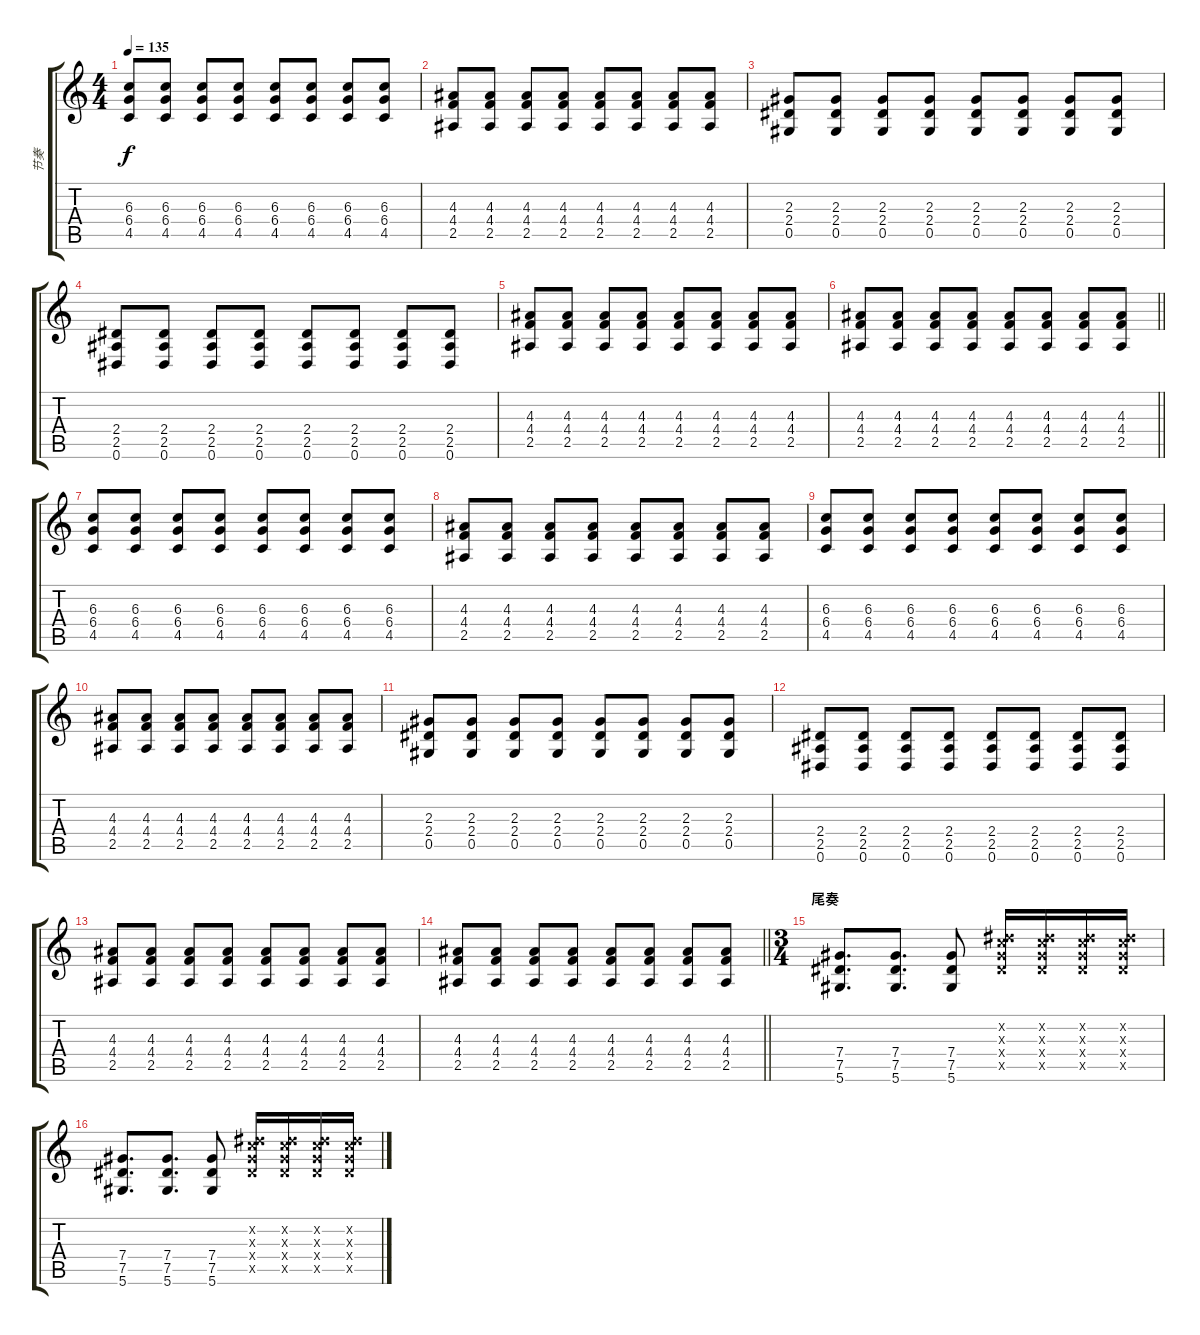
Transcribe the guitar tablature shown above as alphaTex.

\track ("节奏 " "节奏 ") {instrument distortionguitar}
\staff {score tabs}
\tuning (Eb4 Bb3 Gb3 Db3 Ab2 Eb2) {hide}
\ts (4 4)
\tempo 135
\clef g2
\ks c
(6.3 6.4 4.5).8{dy f} (6.3 6.4 4.5).8 (6.3 6.4 4.5).8 (6.3 6.4 4.5).8 (6.3 6.4 4.5).8 (6.3 6.4 4.5).8 (6.3 6.4 4.5).8 (6.3 6.4 4.5).8 |
(4.3 4.4 2.5).8 (4.3 4.4 2.5).8 (4.3 4.4 2.5).8 (4.3 4.4 2.5).8 (4.3 4.4 2.5).8 (4.3 4.4 2.5).8 (4.3 4.4 2.5).8 (4.3 4.4 2.5).8 |
(2.3 2.4 0.5).8 (2.3 2.4 0.5).8 (2.3 2.4 0.5).8 (2.3 2.4 0.5).8 (2.3 2.4 0.5).8 (2.3 2.4 0.5).8 (2.3 2.4 0.5).8 (2.3 2.4 0.5).8 |
(2.4 2.5 0.6).8 (2.4 2.5 0.6).8 (2.4 2.5 0.6).8 (2.4 2.5 0.6).8 (2.4 2.5 0.6).8 (2.4 2.5 0.6).8 (2.4 2.5 0.6).8 (2.4 2.5 0.6).8 |
(4.3 4.4 2.5).8 (4.3 4.4 2.5).8 (4.3 4.4 2.5).8 (4.3 4.4 2.5).8 (4.3 4.4 2.5).8 (4.3 4.4 2.5).8 (4.3 4.4 2.5).8 (4.3 4.4 2.5).8 |
\barLineRight lightlight
(4.3 4.4 2.5).8 (4.3 4.4 2.5).8 (4.3 4.4 2.5).8 (4.3 4.4 2.5).8 (4.3 4.4 2.5).8 (4.3 4.4 2.5).8 (4.3 4.4 2.5).8 (4.3 4.4 2.5).8 |
(6.3 6.4 4.5).8 (6.3 6.4 4.5).8 (6.3 6.4 4.5).8 (6.3 6.4 4.5).8 (6.3 6.4 4.5).8 (6.3 6.4 4.5).8 (6.3 6.4 4.5).8 (6.3 6.4 4.5).8 |
(4.3 4.4 2.5).8 (4.3 4.4 2.5).8 (4.3 4.4 2.5).8 (4.3 4.4 2.5).8 (4.3 4.4 2.5).8 (4.3 4.4 2.5).8 (4.3 4.4 2.5).8 (4.3 4.4 2.5).8 |
(6.3 6.4 4.5).8 (6.3 6.4 4.5).8 (6.3 6.4 4.5).8 (6.3 6.4 4.5).8 (6.3 6.4 4.5).8 (6.3 6.4 4.5).8 (6.3 6.4 4.5).8 (6.3 6.4 4.5).8 |
(4.3 4.4 2.5).8 (4.3 4.4 2.5).8 (4.3 4.4 2.5).8 (4.3 4.4 2.5).8 (4.3 4.4 2.5).8 (4.3 4.4 2.5).8 (4.3 4.4 2.5).8 (4.3 4.4 2.5).8 |
(2.3 2.4 0.5).8 (2.3 2.4 0.5).8 (2.3 2.4 0.5).8 (2.3 2.4 0.5).8 (2.3 2.4 0.5).8 (2.3 2.4 0.5).8 (2.3 2.4 0.5).8 (2.3 2.4 0.5).8 |
(2.4 2.5 0.6).8 (2.4 2.5 0.6).8 (2.4 2.5 0.6).8 (2.4 2.5 0.6).8 (2.4 2.5 0.6).8 (2.4 2.5 0.6).8 (2.4 2.5 0.6).8 (2.4 2.5 0.6).8 |
(4.3 4.4 2.5).8 (4.3 4.4 2.5).8 (4.3 4.4 2.5).8 (4.3 4.4 2.5).8 (4.3 4.4 2.5).8 (4.3 4.4 2.5).8 (4.3 4.4 2.5).8 (4.3 4.4 2.5).8 |
\barLineRight lightlight
(4.3 4.4 2.5).8 (4.3 4.4 2.5).8 (4.3 4.4 2.5).8 (4.3 4.4 2.5).8 (4.3 4.4 2.5).8{txt ""} (4.3 4.4 2.5).8 (4.3 4.4 2.5).8 (4.3 4.4 2.5).8 |
\ts (3 4)
\section ("" "尾奏")
(7.4 7.5 5.6).8{d} (7.4 7.5 5.6).8{d} (7.4 7.5 5.6).8 (5.2{x} 6.3{x} 7.4{x} 7.5{x}).16 (5.2{x} 6.3{x} 7.4{x} 7.5{x}).16 (5.2{x} 6.3{x} 7.4{x} 7.5{x}).16 (5.2{x} 6.3{x} 7.4{x} 7.5{x}).16 |
(7.4 7.5 5.6).8{d} (7.4 7.5 5.6).8{d} (7.4 7.5 5.6).8 (5.2{x} 6.3{x} 7.4{x} 7.5{x}).16 (5.2{x} 6.3{x} 7.4{x} 7.5{x}).16 (5.2{x} 6.3{x} 7.4{x} 7.5{x}).16 (5.2{x} 6.3{x} 7.4{x} 7.5{x}).16
